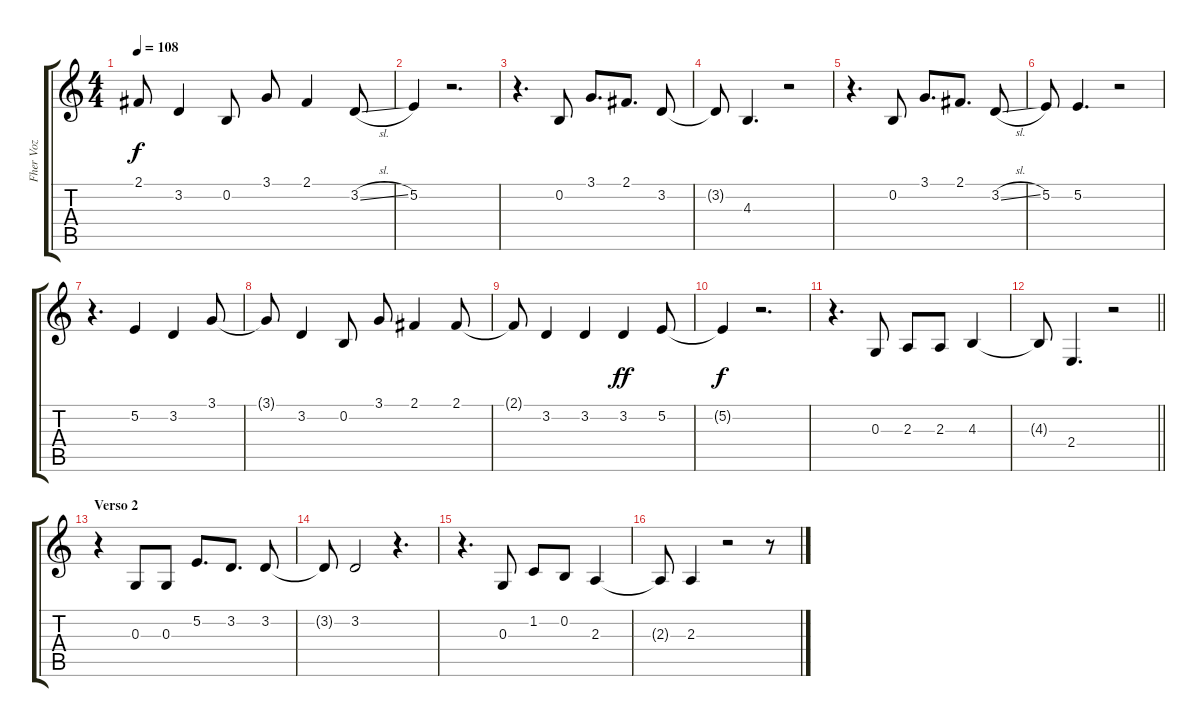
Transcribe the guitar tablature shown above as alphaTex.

\track ("Fher Voz" "Fher Voz") {instrument flute}
\staff {score tabs}
\tuning (E4 B3 G3 D3 A2 E2) {hide}
\ts (4 4)
\tempo 108
\clef g2
\ks c
2.1{t}.8{dy f} 3.2.4 0.2.8 3.1.8 2.1.4 3.2{sl}.8 |
5.2.4 r.2{d} |
r.4{d} 0.2.8 3.1.8{d} 2.1.8{d} 3.2.8 |
3.2{t}.8 4.3.4{d} r.2 |
r.4{d} 0.2.8 3.1.8{d} 2.1.8{d} 3.2{sl}.8 |
5.2.8 5.2.4{d} r.2 |
r.4{d} 5.2.4 3.2.4 3.1.8 |
3.1{t}.8 3.2.4 0.2.8 3.1.8 2.1.4 2.1.8 |
2.1{t}.8 3.2.4 3.2.4 3.2.4{dy ff} 5.2.8 |
5.2{t}.4{dy f} r.2{d} |
r.4{d} 0.3.8 2.3.8 2.3.8 4.3.4 |
\barLineRight lightlight
4.3{t}.8 2.4.4{d} r.2 |
\section ("" "Verso 2")
r.4 0.3.8 0.3.8 5.2.8{d} 3.2.8{d} 3.2.8 |
3.2{t}.8 3.2.2 r.4{d} |
r.4{d} 0.3.8 1.2.8 0.2.8 2.3.4 |
2.3{t}.8 2.3.4 r.2 r.8
